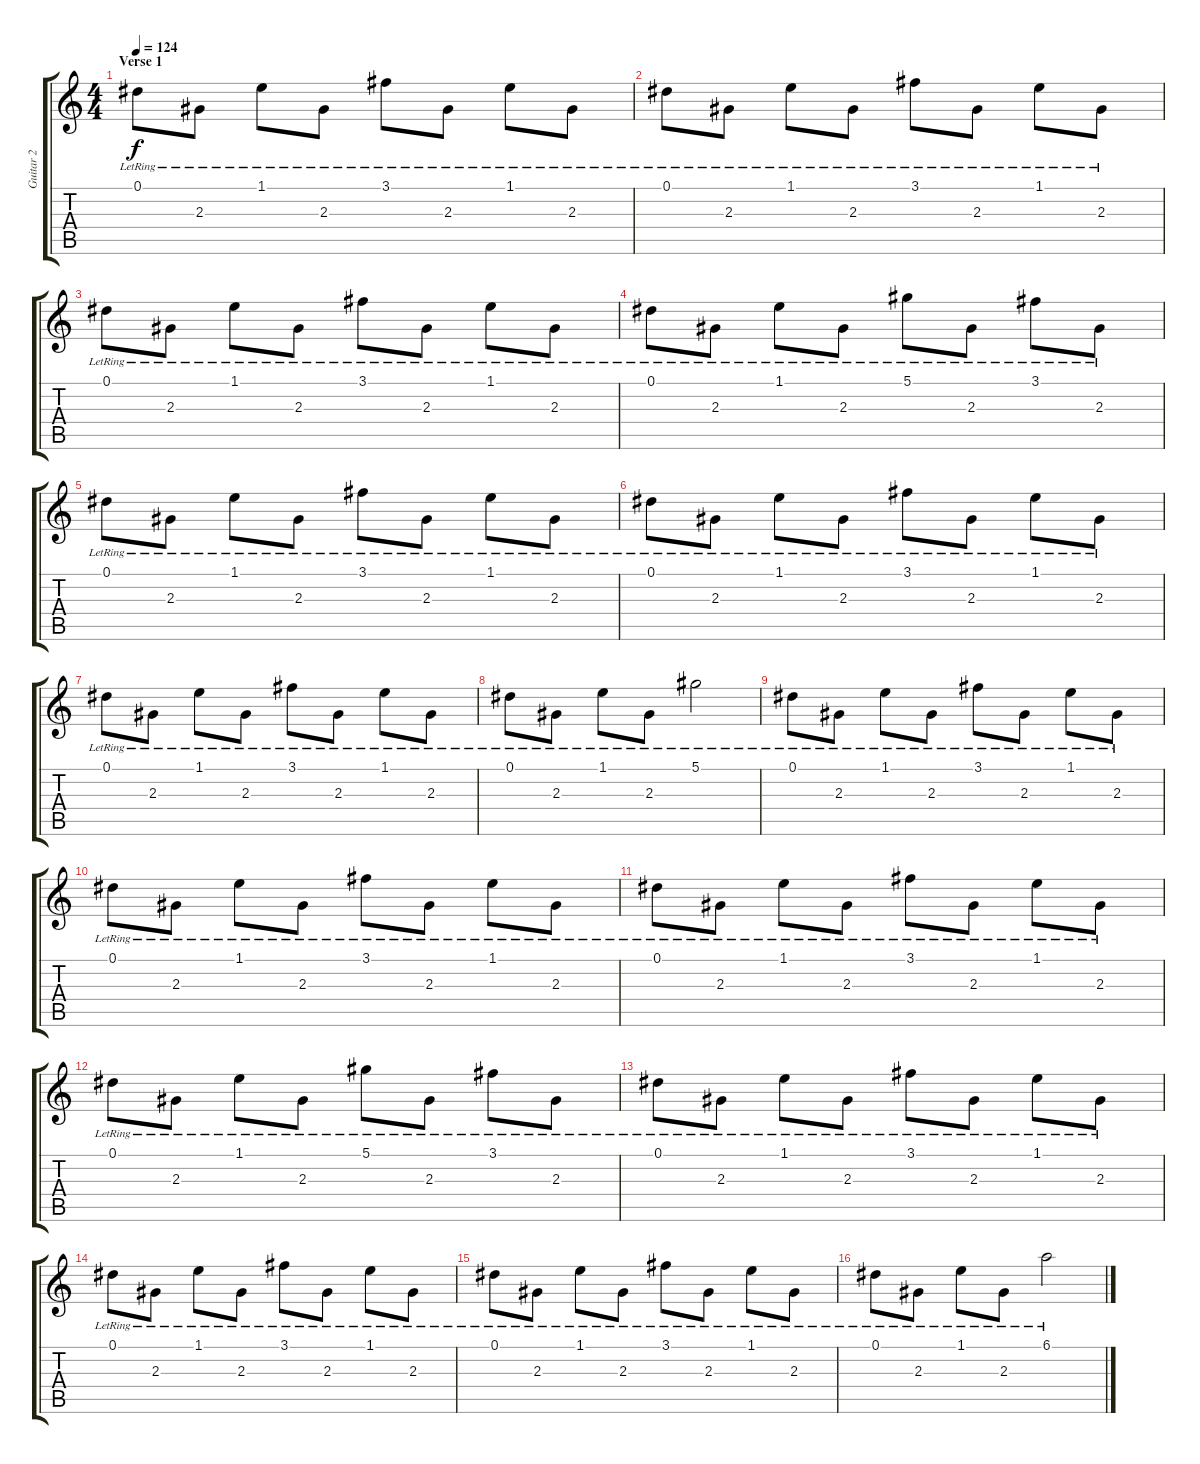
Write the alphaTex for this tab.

\track ("Guitar 2" "Guitar 2") {instrument electricguitarjazz}
\staff {score tabs}
\tuning (Eb4 Bb3 Gb3 Db3 Ab2 Db2) {hide}
\ts (4 4)
\section ("" "Verse 1 ")
\tempo 124
\clef g2
\ks c
0.1{lr}.8{dy f} 2.3{lr}.8 1.1{lr}.8 2.3{lr}.8 3.1{lr}.8 2.3{lr}.8 1.1{lr}.8 2.3{lr}.8 |
0.1{lr}.8 2.3{lr}.8 1.1{lr}.8 2.3{lr}.8 3.1{lr}.8 2.3{lr}.8 1.1{lr}.8 2.3{lr}.8 |
0.1{lr}.8 2.3{lr}.8 1.1{lr}.8 2.3{lr}.8 3.1{lr}.8 2.3{lr}.8 1.1{lr}.8 2.3{lr}.8 |
0.1{lr}.8 2.3{lr}.8 1.1{lr}.8 2.3{lr}.8 5.1{lr}.8 2.3{lr}.8 3.1{lr}.8 2.3{lr}.8 |
0.1{lr}.8 2.3{lr}.8 1.1{lr}.8 2.3{lr}.8 3.1{lr}.8 2.3{lr}.8 1.1{lr}.8 2.3{lr}.8 |
0.1{lr}.8 2.3{lr}.8 1.1{lr}.8 2.3{lr}.8 3.1{lr}.8 2.3{lr}.8 1.1{lr}.8 2.3{lr}.8 |
0.1{lr}.8 2.3{lr}.8 1.1{lr}.8 2.3{lr}.8 3.1{lr}.8 2.3{lr}.8 1.1{lr}.8 2.3{lr}.8 |
0.1{lr}.8 2.3{lr}.8 1.1{lr}.8 2.3{lr}.8 5.1{lr}.2 |
0.1{lr}.8 2.3{lr}.8 1.1{lr}.8 2.3{lr}.8 3.1{lr}.8 2.3{lr}.8 1.1{lr}.8 2.3{lr}.8 |
0.1{lr}.8 2.3{lr}.8 1.1{lr}.8 2.3{lr}.8 3.1{lr}.8 2.3{lr}.8 1.1{lr}.8 2.3{lr}.8 |
0.1{lr}.8 2.3{lr}.8 1.1{lr}.8 2.3{lr}.8 3.1{lr}.8 2.3{lr}.8 1.1{lr}.8 2.3{lr}.8 |
0.1{lr}.8 2.3{lr}.8 1.1{lr}.8 2.3{lr}.8 5.1{lr}.8 2.3{lr}.8 3.1{lr}.8 2.3{lr}.8 |
0.1{lr}.8 2.3{lr}.8 1.1{lr}.8 2.3{lr}.8 3.1{lr}.8 2.3{lr}.8 1.1{lr}.8 2.3{lr}.8 |
0.1{lr}.8 2.3{lr}.8 1.1{lr}.8 2.3{lr}.8 3.1{lr}.8 2.3{lr}.8 1.1{lr}.8 2.3{lr}.8 |
0.1{lr}.8 2.3{lr}.8 1.1{lr}.8 2.3{lr}.8 3.1{lr}.8 2.3{lr}.8 1.1{lr}.8 2.3{lr}.8 |
0.1{lr}.8 2.3{lr}.8 1.1{lr}.8 2.3{lr}.8 6.1{lr}.2
